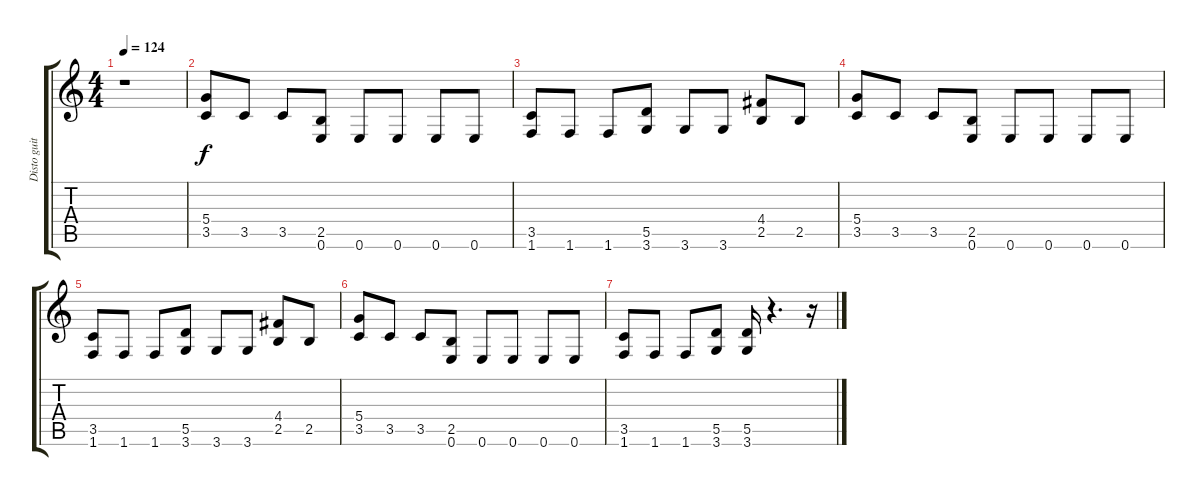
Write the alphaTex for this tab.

\track ("Disto guitar" "Disto guit") {instrument distortionguitar}
\staff {score tabs}
\tuning (E4 B3 G3 D3 A2 E2) {hide}
\ts (4 4)
\tempo 124
\clef g2
\ks c
r.1{dy f instrument distortionguitar} |
(5.4 3.5).8 3.5.8 3.5.8 (2.5 0.6).8 0.6.8 0.6.8 0.6.8 0.6.8 |
(3.5 1.6).8 1.6.8 1.6.8 (5.5 3.6).8 3.6.8 3.6.8 (4.4 2.5).8 2.5.8 |
(5.4 3.5).8 3.5.8 3.5.8 (2.5 0.6).8 0.6.8 0.6.8 0.6.8 0.6.8 |
(3.5 1.6).8 1.6.8 1.6.8 (5.5 3.6).8 3.6.8 3.6.8 (4.4 2.5).8 2.5.8 |
(5.4 3.5).8 3.5.8 3.5.8 (2.5 0.6).8 0.6.8 0.6.8 0.6.8 0.6.8 |
(3.5 1.6).8 1.6.8 1.6.8 (5.5 3.6).8 (5.5 3.6).16 r.4{d} r.16
